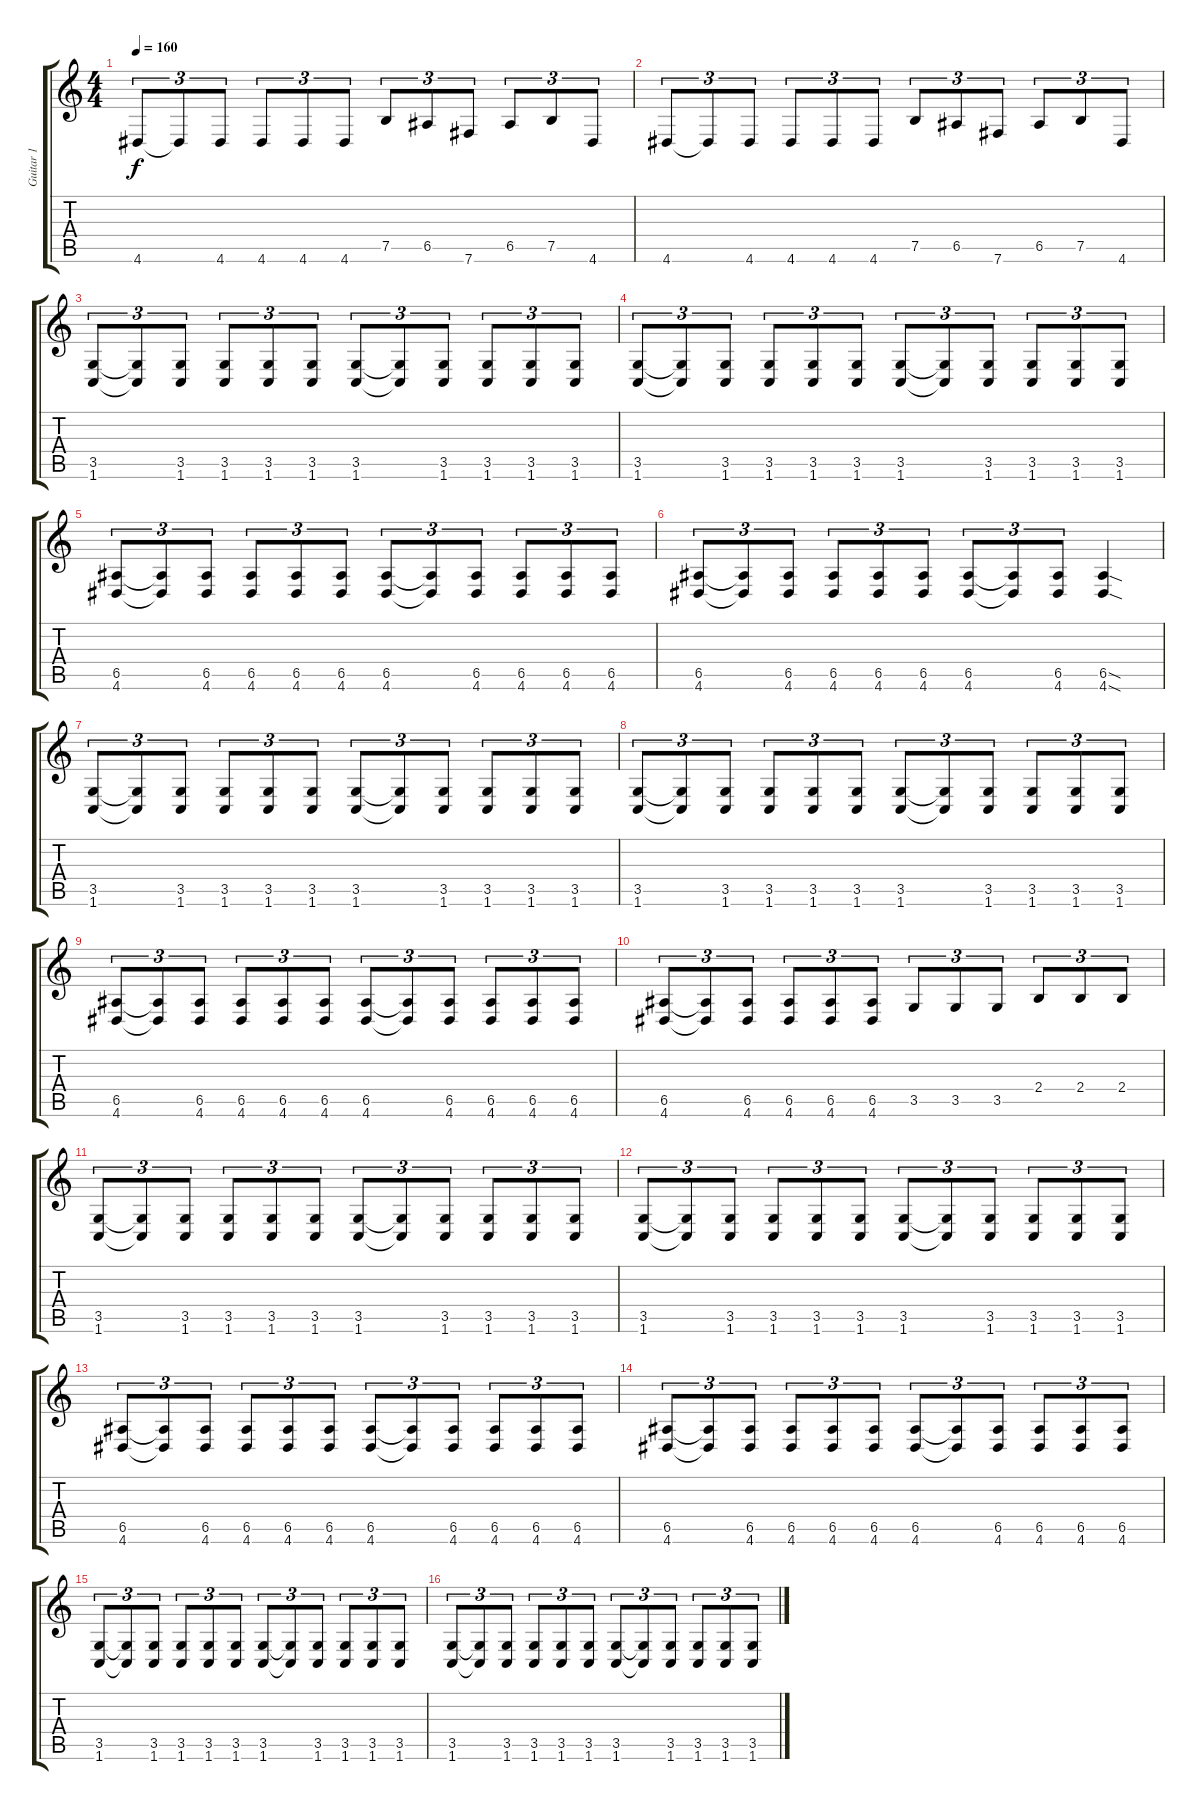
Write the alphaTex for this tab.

\track ("Guitar 1" "Guitar 1") {instrument distortionguitar}
\staff {score tabs}
\tuning (B3 Gb3 D3 A2 E2 B1) {hide}
\ts (4 4)
\tempo 160
\clef g2
\ks c
4.6.8{tu (3 2) dy f} 4.6{t}.8{tu (3 2)} 4.6.8{tu (3 2)} 4.6.8{tu (3 2)} 4.6.8{tu (3 2)} 4.6.8{tu (3 2)} 7.5.8{tu (3 2)} 6.5.8{tu (3 2)} 7.6.8{tu (3 2)} 6.5.8{tu (3 2)} 7.5.8{tu (3 2)} 4.6.8{tu (3 2)} |
4.6.8{tu (3 2)} 4.6{t}.8{tu (3 2)} 4.6.8{tu (3 2)} 4.6.8{tu (3 2)} 4.6.8{tu (3 2)} 4.6.8{tu (3 2)} 7.5.8{tu (3 2)} 6.5.8{tu (3 2)} 7.6.8{tu (3 2)} 6.5.8{tu (3 2)} 7.5.8{tu (3 2)} 4.6.8{tu (3 2)} |
(3.5 1.6).8{tu (3 2)} (3.5{t} 1.6{t}).8{tu (3 2)} (3.5 1.6).8{tu (3 2)} (3.5 1.6).8{tu (3 2)} (3.5 1.6).8{tu (3 2)} (3.5 1.6).8{tu (3 2)} (3.5 1.6).8{tu (3 2)} (3.5{t} 1.6{t}).8{tu (3 2)} (3.5 1.6).8{tu (3 2)} (3.5 1.6).8{tu (3 2)} (3.5 1.6).8{tu (3 2)} (3.5 1.6).8{tu (3 2)} |
(3.5 1.6).8{tu (3 2)} (3.5{t} 1.6{t}).8{tu (3 2)} (3.5 1.6).8{tu (3 2)} (3.5 1.6).8{tu (3 2)} (3.5 1.6).8{tu (3 2)} (3.5 1.6).8{tu (3 2)} (3.5 1.6).8{tu (3 2)} (3.5{t} 1.6{t}).8{tu (3 2)} (3.5 1.6).8{tu (3 2)} (3.5 1.6).8{tu (3 2)} (3.5 1.6).8{tu (3 2)} (3.5 1.6).8{tu (3 2)} |
(6.5 4.6).8{tu (3 2)} (6.5{t} 4.6{t}).8{tu (3 2)} (6.5 4.6).8{tu (3 2)} (6.5 4.6).8{tu (3 2)} (6.5 4.6).8{tu (3 2)} (6.5 4.6).8{tu (3 2)} (6.5 4.6).8{tu (3 2)} (6.5{t} 4.6{t}).8{tu (3 2)} (6.5 4.6).8{tu (3 2)} (6.5 4.6).8{tu (3 2)} (6.5 4.6).8{tu (3 2)} (6.5 4.6).8{tu (3 2)} |
(6.5 4.6).8{tu (3 2)} (6.5{t} 4.6{t}).8{tu (3 2)} (6.5 4.6).8{tu (3 2)} (6.5 4.6).8{tu (3 2)} (6.5 4.6).8{tu (3 2)} (6.5 4.6).8{tu (3 2)} (6.5 4.6).8{tu (3 2)} (6.5{t} 4.6{t}).8{tu (3 2)} (6.5 4.6).8{tu (3 2)} (6.5{sod} 4.6{sod}).4 |
(3.5 1.6).8{tu (3 2)} (3.5{t} 1.6{t}).8{tu (3 2)} (3.5 1.6).8{tu (3 2)} (3.5 1.6).8{tu (3 2)} (3.5 1.6).8{tu (3 2)} (3.5 1.6).8{tu (3 2)} (3.5 1.6).8{tu (3 2)} (3.5{t} 1.6{t}).8{tu (3 2)} (3.5 1.6).8{tu (3 2)} (3.5 1.6).8{tu (3 2)} (3.5 1.6).8{tu (3 2)} (3.5 1.6).8{tu (3 2)} |
(3.5 1.6).8{tu (3 2)} (3.5{t} 1.6{t}).8{tu (3 2)} (3.5 1.6).8{tu (3 2)} (3.5 1.6).8{tu (3 2)} (3.5 1.6).8{tu (3 2)} (3.5 1.6).8{tu (3 2)} (3.5 1.6).8{tu (3 2)} (3.5{t} 1.6{t}).8{tu (3 2)} (3.5 1.6).8{tu (3 2)} (3.5 1.6).8{tu (3 2)} (3.5 1.6).8{tu (3 2)} (3.5 1.6).8{tu (3 2)} |
(6.5 4.6).8{tu (3 2)} (6.5{t} 4.6{t}).8{tu (3 2)} (6.5 4.6).8{tu (3 2)} (6.5 4.6).8{tu (3 2)} (6.5 4.6).8{tu (3 2)} (6.5 4.6).8{tu (3 2)} (6.5 4.6).8{tu (3 2)} (6.5{t} 4.6{t}).8{tu (3 2)} (6.5 4.6).8{tu (3 2)} (6.5 4.6).8{tu (3 2)} (6.5 4.6).8{tu (3 2)} (6.5 4.6).8{tu (3 2)} |
(6.5 4.6).8{tu (3 2)} (6.5{t} 4.6{t}).8{tu (3 2)} (6.5 4.6).8{tu (3 2)} (6.5 4.6).8{tu (3 2)} (6.5 4.6).8{tu (3 2)} (6.5 4.6).8{tu (3 2)} 3.5.8{tu (3 2)} 3.5.8{tu (3 2)} 3.5.8{tu (3 2)} 2.4.8{tu (3 2)} 2.4.8{tu (3 2)} 2.4.8{tu (3 2)} |
(3.5 1.6).8{tu (3 2)} (3.5{t} 1.6{t}).8{tu (3 2)} (3.5 1.6).8{tu (3 2)} (3.5 1.6).8{tu (3 2)} (3.5 1.6).8{tu (3 2)} (3.5 1.6).8{tu (3 2)} (3.5 1.6).8{tu (3 2)} (3.5{t} 1.6{t}).8{tu (3 2)} (3.5 1.6).8{tu (3 2)} (3.5 1.6).8{tu (3 2)} (3.5 1.6).8{tu (3 2)} (3.5 1.6).8{tu (3 2)} |
(3.5 1.6).8{tu (3 2)} (3.5{t} 1.6{t}).8{tu (3 2)} (3.5 1.6).8{tu (3 2)} (3.5 1.6).8{tu (3 2)} (3.5 1.6).8{tu (3 2)} (3.5 1.6).8{tu (3 2)} (3.5 1.6).8{tu (3 2)} (3.5{t} 1.6{t}).8{tu (3 2)} (3.5 1.6).8{tu (3 2)} (3.5 1.6).8{tu (3 2)} (3.5 1.6).8{tu (3 2)} (3.5 1.6).8{tu (3 2)} |
(6.5 4.6).8{tu (3 2)} (6.5{t} 4.6{t}).8{tu (3 2)} (6.5 4.6).8{tu (3 2)} (6.5 4.6).8{tu (3 2)} (6.5 4.6).8{tu (3 2)} (6.5 4.6).8{tu (3 2)} (6.5 4.6).8{tu (3 2)} (6.5{t} 4.6{t}).8{tu (3 2)} (6.5 4.6).8{tu (3 2)} (6.5 4.6).8{tu (3 2)} (6.5 4.6).8{tu (3 2)} (6.5 4.6).8{tu (3 2)} |
(6.5 4.6).8{tu (3 2)} (6.5{t} 4.6{t}).8{tu (3 2)} (6.5 4.6).8{tu (3 2)} (6.5 4.6).8{tu (3 2)} (6.5 4.6).8{tu (3 2)} (6.5 4.6).8{tu (3 2)} (6.5 4.6).8{tu (3 2)} (6.5{t} 4.6{t}).8{tu (3 2)} (6.5 4.6).8{tu (3 2)} (6.5 4.6).8{tu (3 2)} (6.5 4.6).8{tu (3 2)} (6.5 4.6).8{tu (3 2)} |
(3.5 1.6).8{tu (3 2)} (3.5{t} 1.6{t}).8{tu (3 2)} (3.5 1.6).8{tu (3 2)} (3.5 1.6).8{tu (3 2)} (3.5 1.6).8{tu (3 2)} (3.5 1.6).8{tu (3 2)} (3.5 1.6).8{tu (3 2)} (3.5{t} 1.6{t}).8{tu (3 2)} (3.5 1.6).8{tu (3 2)} (3.5 1.6).8{tu (3 2)} (3.5 1.6).8{tu (3 2)} (3.5 1.6).8{tu (3 2)} |
(3.5 1.6).8{tu (3 2)} (3.5{t} 1.6{t}).8{tu (3 2)} (3.5 1.6).8{tu (3 2)} (3.5 1.6).8{tu (3 2)} (3.5 1.6).8{tu (3 2)} (3.5 1.6).8{tu (3 2)} (3.5 1.6).8{tu (3 2)} (3.5{t} 1.6{t}).8{tu (3 2)} (3.5 1.6).8{tu (3 2)} (3.5 1.6).8{tu (3 2)} (3.5 1.6).8{tu (3 2)} (3.5 1.6).8{tu (3 2)}
